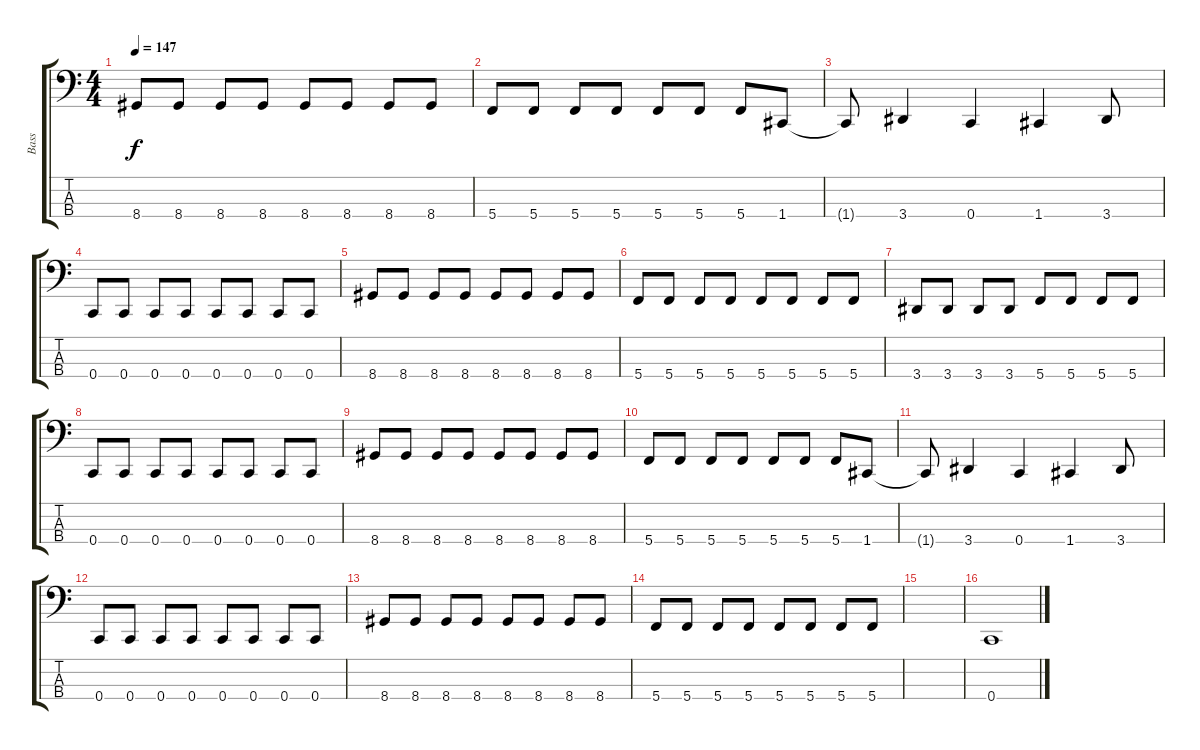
\track ("Bass" "Bass") {instrument electricbasspick}
\staff {score tabs}
\tuning (F2 C2 G1 C1) {hide}
\ts (4 4)
\tempo 147
\clef f4
\ks c
8.4.8{dy f} 8.4.8 8.4.8 8.4.8 8.4.8 8.4.8 8.4.8 8.4.8 |
5.4.8 5.4.8 5.4.8 5.4.8 5.4.8 5.4.8 5.4.8 1.4.8 |
1.4{t}.8 3.4.4 0.4.4 1.4.4 3.4.8 |
0.4.8 0.4.8 0.4.8 0.4.8 0.4.8 0.4.8 0.4.8 0.4.8 |
8.4.8 8.4.8 8.4.8 8.4.8 8.4.8 8.4.8 8.4.8 8.4.8 |
5.4.8 5.4.8 5.4.8 5.4.8 5.4.8 5.4.8 5.4.8 5.4.8 |
3.4.8 3.4.8 3.4.8 3.4.8 5.4.8 5.4.8 5.4.8 5.4.8 |
0.4.8 0.4.8 0.4.8 0.4.8 0.4.8 0.4.8 0.4.8 0.4.8 |
8.4.8 8.4.8 8.4.8 8.4.8 8.4.8 8.4.8 8.4.8 8.4.8 |
5.4.8 5.4.8 5.4.8 5.4.8 5.4.8 5.4.8 5.4.8 1.4.8 |
1.4{t}.8 3.4.4 0.4.4 1.4.4 3.4.8 |
0.4.8 0.4.8 0.4.8 0.4.8 0.4.8 0.4.8 0.4.8 0.4.8 |
8.4.8 8.4.8 8.4.8 8.4.8 8.4.8 8.4.8 8.4.8 8.4.8 |
5.4.8 5.4.8 5.4.8 5.4.8 5.4.8 5.4.8 5.4.8 5.4.8 |
|
0.4.1
